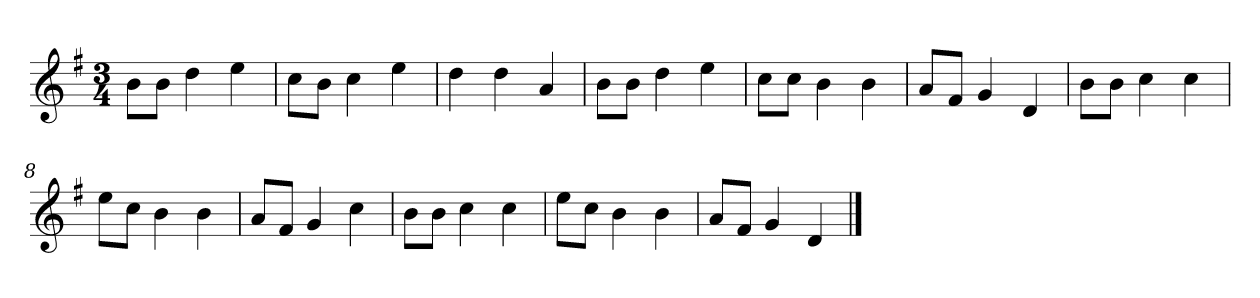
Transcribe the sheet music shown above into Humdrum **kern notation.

**kern
*part1
*staff1
*clefG2
*k[f#]
*G:
*M3/4
=
8b\L
8b\J
4dd
4ee
=2
8cc\L
8b\J
4cc
4ee
=3
4dd
4dd
4a
=4y
8b\L
8b\J
4dd
4ee
=5
8cc\L
8cc\J
4b
4b
=6
8a/L
8f#/J
4g
4d
=7y
8b\L
8b\J
4cc
4cc
=8
8ee\L
8cc\J
4b
4b
=9
8a/L
8f#/J
4g
4cc
=10y
8b\L
8b\J
4cc
4cc
=11
8ee\L
8cc\J
4b
4b
=12
8a/L
8f#/J
4g
4d
==
*-
